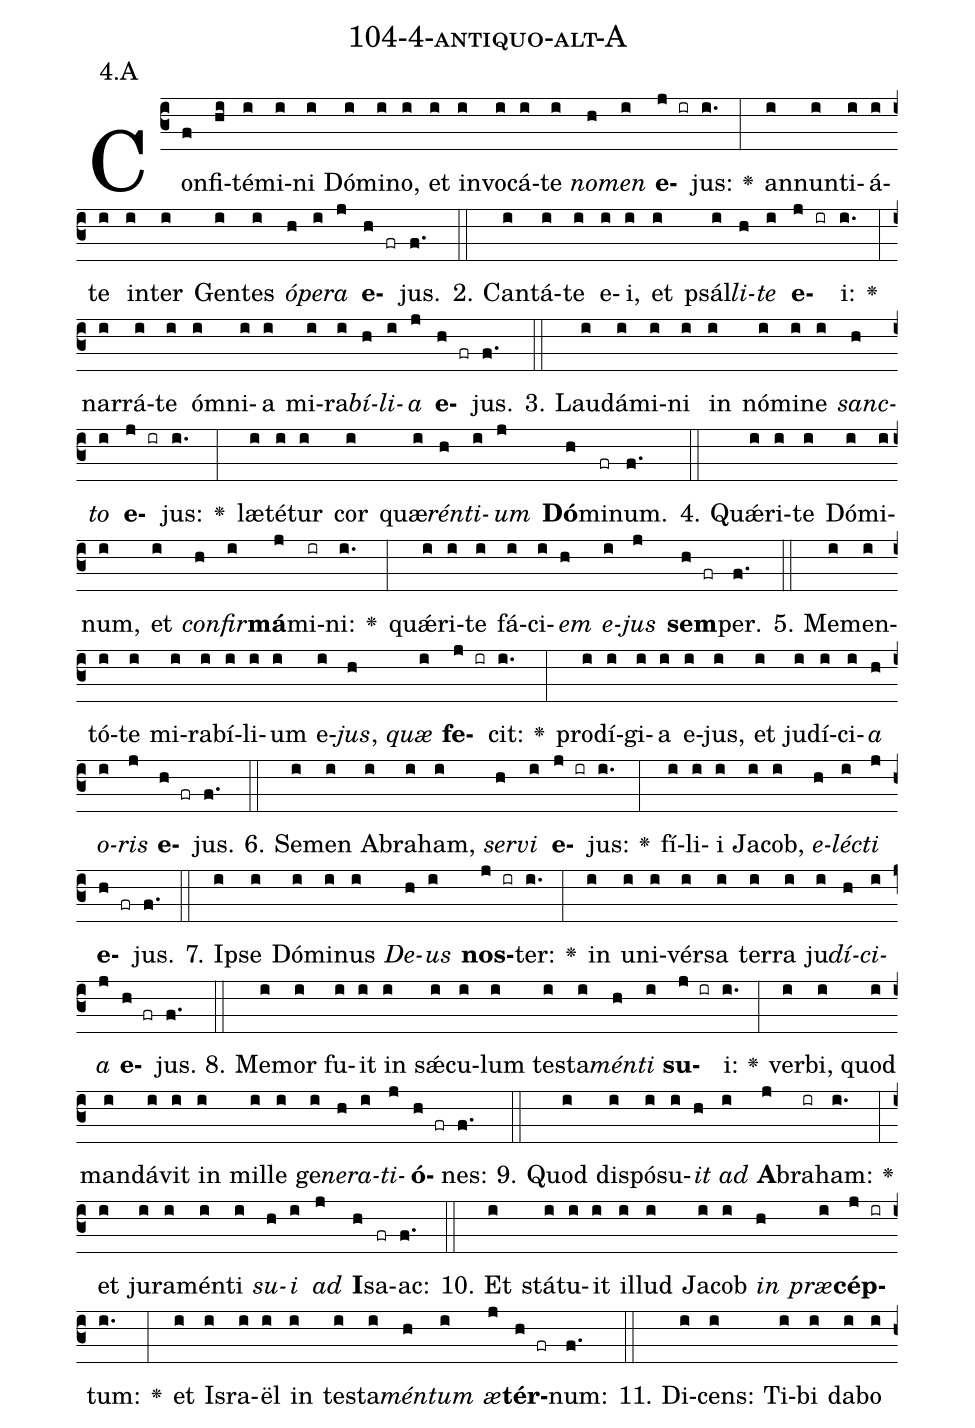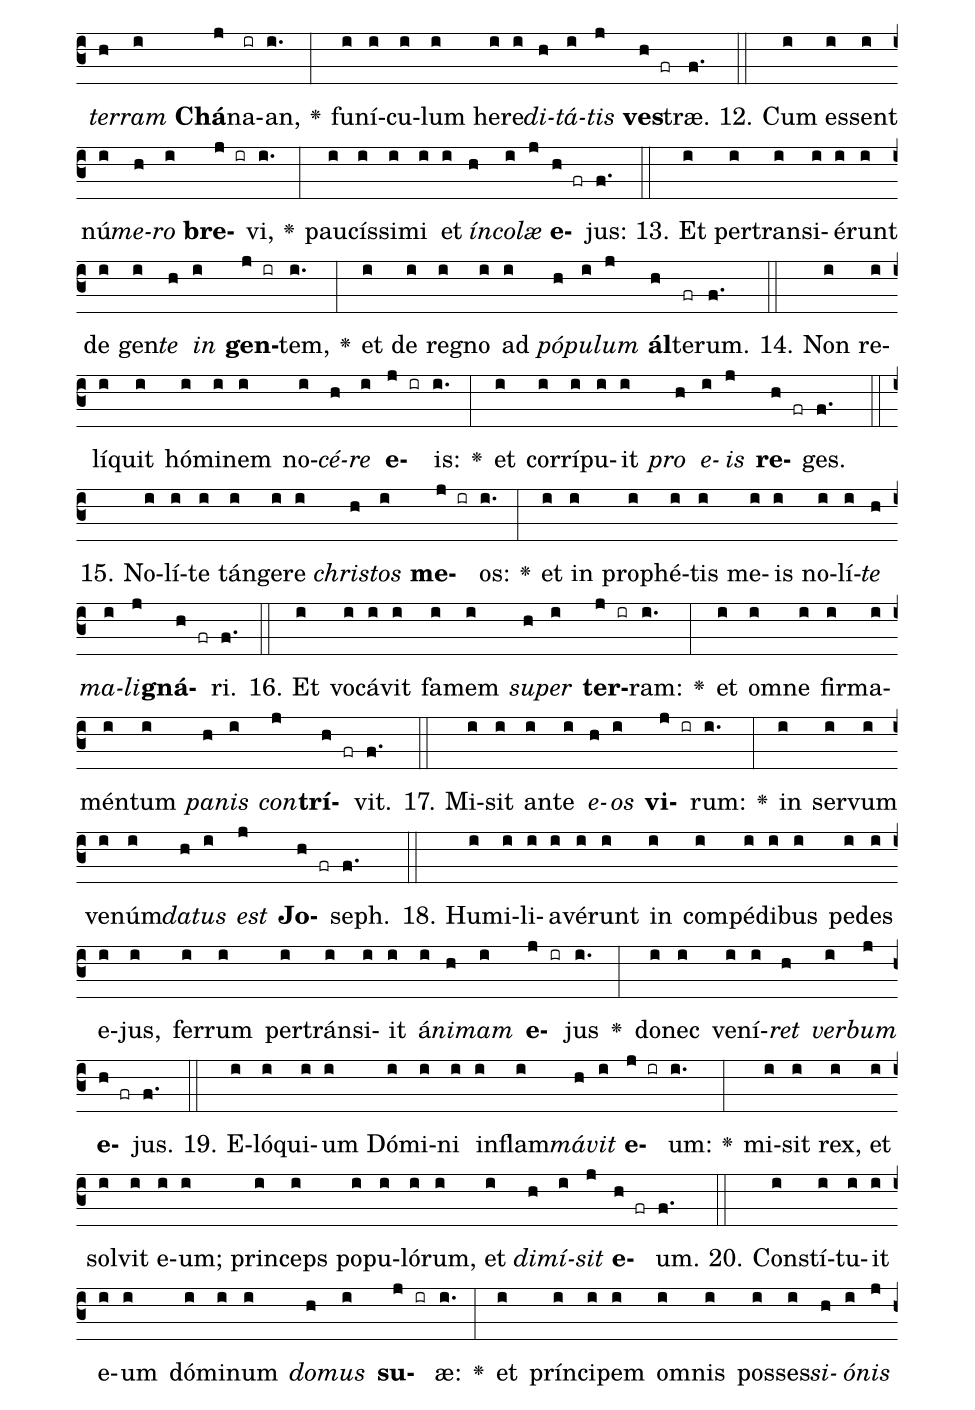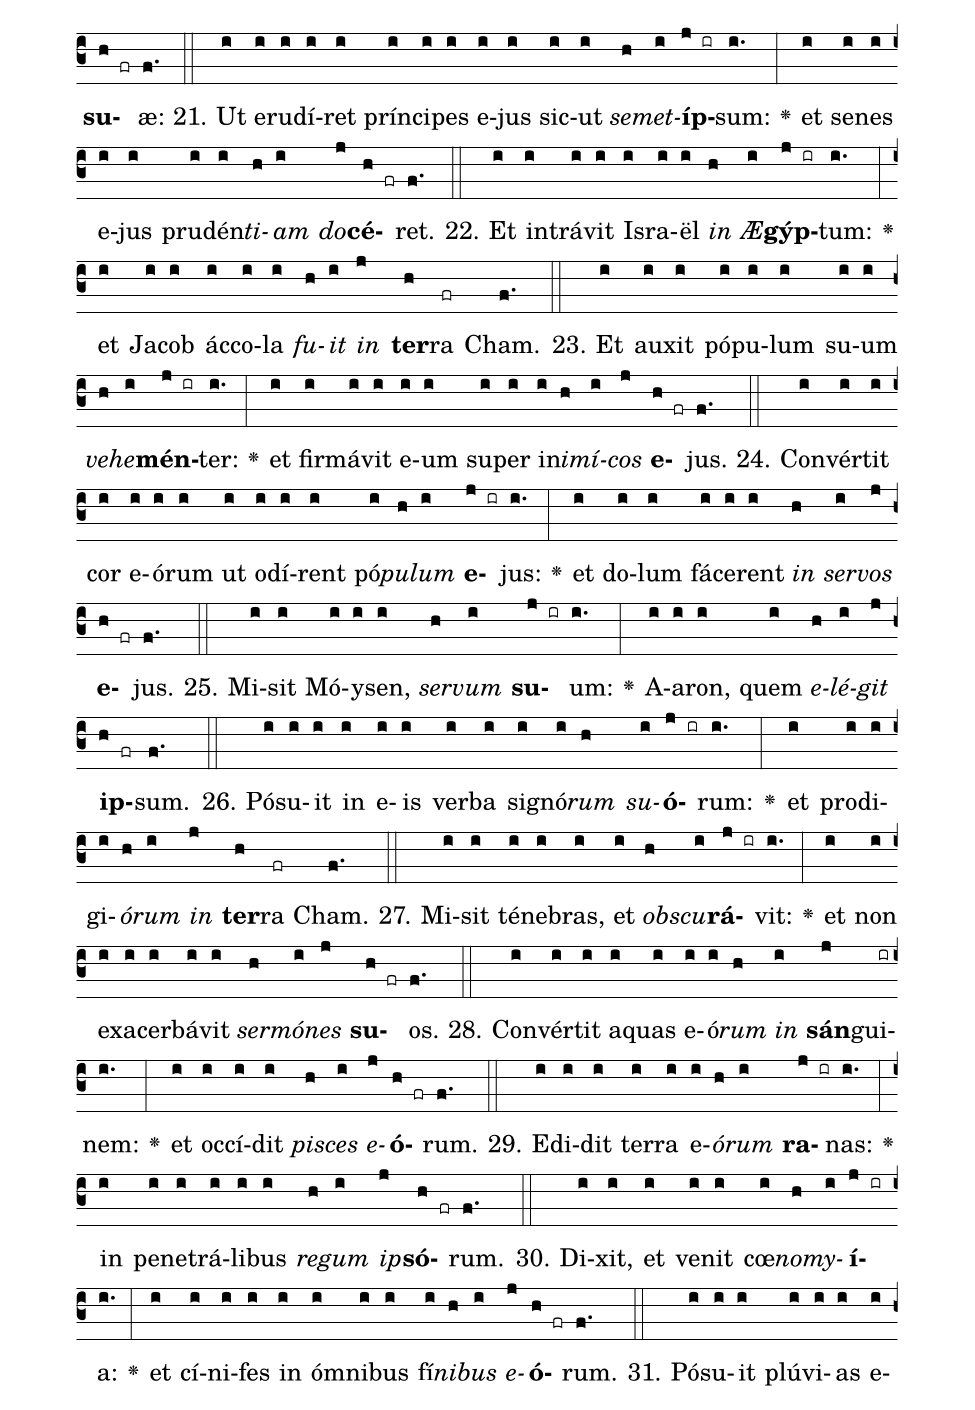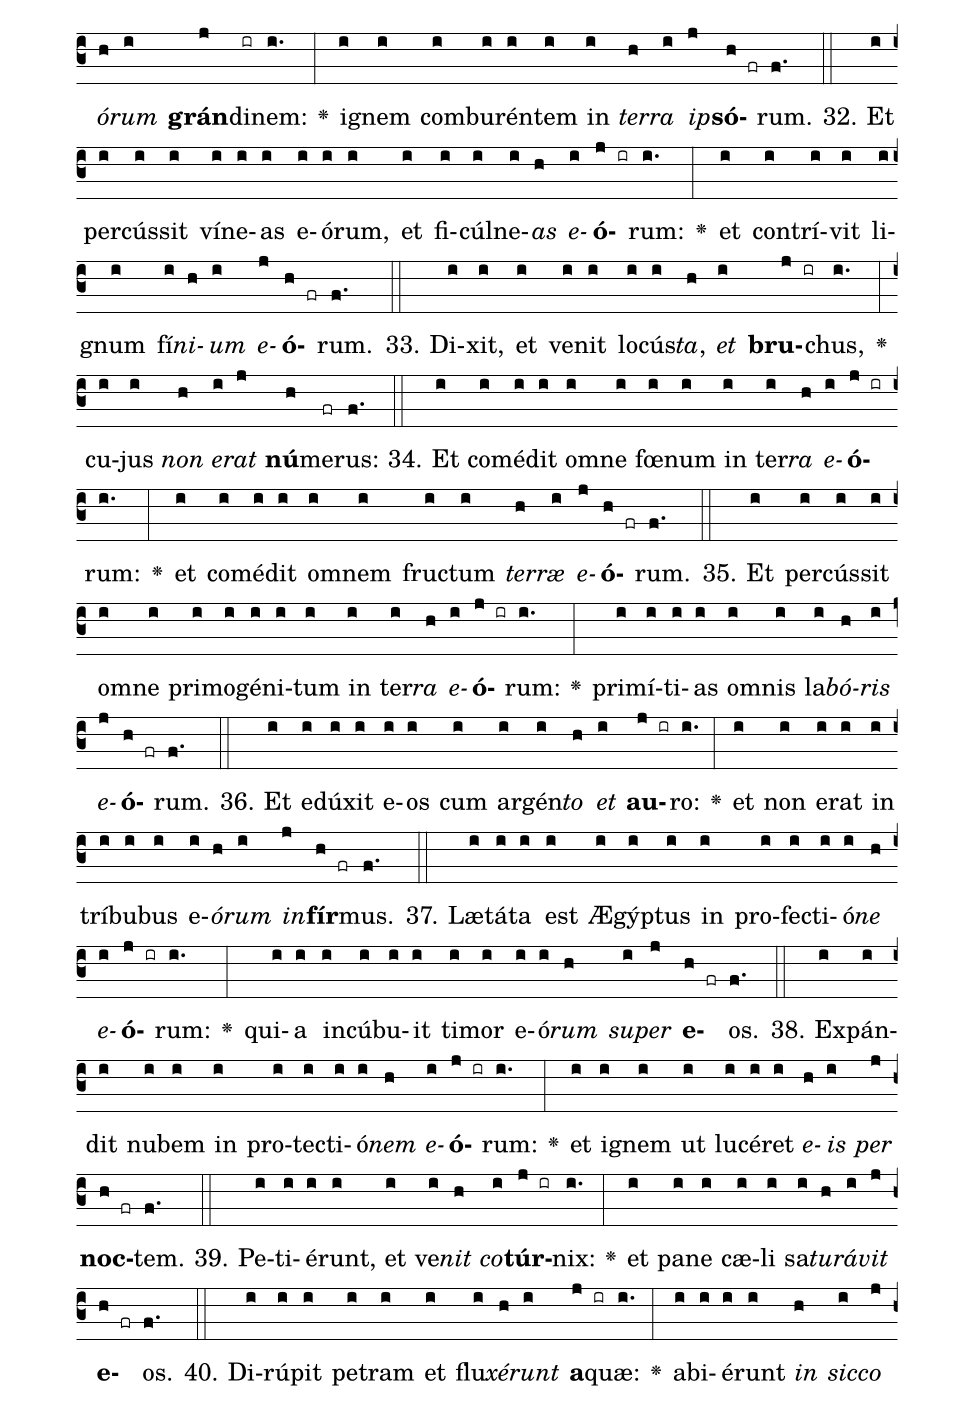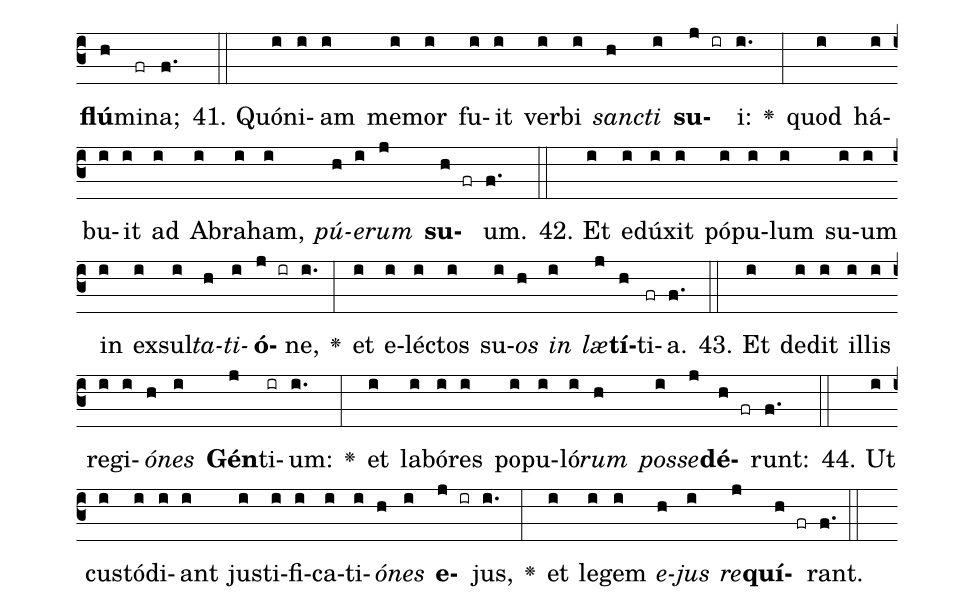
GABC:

name: 104-4-antiquo-alt-A;
annotation: 4.A;
%%
(c3)Con(f)fi(hi)té(i)mi(i)ni(i) Dó(i)mi(i)no,(i) et(i) in(i)vo(i)cá(i)te(i) <i>no</i>(h)<i>men</i>(i) <b>e</b>(j ir)jus:(i.) <v>\greheightstar</v>(:) an(i)nun(i)ti(i)á(i)te(i) in(i)ter(i) Gen(i)tes(i) <i>ó</i>(h)<i>pe</i>(i)<i>ra</i>(j) <b>e</b>(h fr)jus.(f.) (::)
2. Can(i)tá(i)te(i) e(i)i,(i) et(i) psál(i)<i>li</i>(h)<i>te</i>(i) <b>e</b>(j ir)i:(i.) <v>\greheightstar</v>(:) nar(i)rá(i)te(i) óm(i)ni(i)a(i) mi(i)ra(i)<i>bí</i>(h)<i>li</i>(i)<i>a</i>(j) <b>e</b>(h fr)jus.(f.) (::)
3. Lau(i)dá(i)mi(i)ni(i) in(i) nó(i)mi(i)ne(i) <i>sanc</i>(h)<i>to</i>(i) <b>e</b>(j ir)jus:(i.) <v>\greheightstar</v>(:) læ(i)té(i)tur(i) cor(i) quæ(i)<i>rén</i>(h)<i>ti</i>(i)<i>um</i>(j) <b>Dó</b>(h)mi(fr)num.(f.) (::)
4. Quǽ(i)ri(i)te(i) Dó(i)mi(i)num,(i) et(i) <i>con</i>(h)<i>fir</i>(i)<b>má</b>(j)mi(ir)ni:(i.) <v>\greheightstar</v>(:) quǽ(i)ri(i)te(i) fá(i)ci(i)<i>em</i>(h) <i>e</i>(i)<i>jus</i>(j) <b>sem</b>(h fr)per.(f.) (::)
5. Me(i)men(i)tó(i)te(i) mi(i)ra(i)bí(i)li(i)um(i) e(i)<i>jus</i>,(h) <i>quæ</i>(i) <b>fe</b>(j ir)cit:(i.) <v>\greheightstar</v>(:) prod(i)í(i)gi(i)a(i) e(i)jus,(i) et(i) ju(i)dí(i)ci(i)<i>a</i>(h) <i>o</i>(i)<i>ris</i>(j) <b>e</b>(h fr)jus.(f.) (::)
6. Se(i)men(i) A(i)bra(i)ham,(i) <i>ser</i>(h)<i>vi</i>(i) <b>e</b>(j ir)jus:(i.) <v>\greheightstar</v>(:) fí(i)li(i)i(i) Ja(i)cob,(i) <i>e</i>(h)<i>léc</i>(i)<i>ti</i>(j) <b>e</b>(h fr)jus.(f.) (::)
7. Ip(i)se(i) Dó(i)mi(i)nus(i) <i>De</i>(h)<i>us</i>(i) <b>nos</b>(j ir)ter:(i.) <v>\greheightstar</v>(:) in(i) u(i)ni(i)vér(i)sa(i) ter(i)ra(i) ju(i)<i>dí</i>(h)<i>ci</i>(i)<i>a</i>(j) <b>e</b>(h fr)jus.(f.) (::)
8. Me(i)mor(i) fu(i)it(i) in(i) sǽ(i)cu(i)lum(i) tes(i)ta(i)<i>mén</i>(h)<i>ti</i>(i) <b>su</b>(j ir)i:(i.) <v>\greheightstar</v>(:) ver(i)bi,(i) quod(i) man(i)dá(i)vit(i) in(i) mil(i)le(i) ge(i)<i>ne</i>(h)<i>ra</i>(i)<i>ti</i>(j)<b>ó</b>(h fr)nes:(f.) (::)
9. Quod(i) dis(i)pó(i)su(i)<i>it</i>(h) <i>ad</i>(i) <b>A</b>(j)bra(ir)ham:(i.) <v>\greheightstar</v>(:) et(i) ju(i)ra(i)mén(i)ti(i) <i>su</i>(h)<i>i</i>(i) <i>ad</i>(j) <b>I</b>(h)sa(fr)ac:(f.) (::)
10. Et(i) stá(i)tu(i)it(i) il(i)lud(i) Ja(i)cob(i) <i>in</i>(h) <i>præ</i>(i)<b>cép</b>(j ir)tum:(i.) <v>\greheightstar</v>(:) et(i) Is(i)ra(i)ël(i) in(i) tes(i)ta(i)<i>mén</i>(h)<i>tum</i>(i) <i>æ</i>(j)<b>tér</b>(h fr)num:(f.) (::)
11. Di(i)cens:(i) Ti(i)bi(i) da(i)bo(i) <i>ter</i>(h)<i>ram</i>(i) <b>Chá</b>(j)na(ir)an,(i.) <v>\greheightstar</v>(:) fu(i)ní(i)cu(i)lum(i) he(i)re(i)<i>di</i>(h)<i>tá</i>(i)<i>tis</i>(j) <b>ves</b>(h fr)træ.(f.) (::)
12. Cum(i) es(i)sent(i) nú(i)<i>me</i>(h)<i>ro</i>(i) <b>bre</b>(j ir)vi,(i.) <v>\greheightstar</v>(:) pau(i)cís(i)si(i)mi(i) et(i) <i>ín</i>(h)<i>co</i>(i)<i>læ</i>(j) <b>e</b>(h fr)jus:(f.) (::)
13. Et(i) per(i)trans(i)i(i)é(i)runt(i) de(i) gen(i)<i>te</i>(h) <i>in</i>(i) <b>gen</b>(j ir)tem,(i.) <v>\greheightstar</v>(:) et(i) de(i) re(i)gno(i) ad(i) <i>pó</i>(h)<i>pu</i>(i)<i>lum</i>(j) <b>ál</b>(h)te(fr)rum.(f.) (::)
14. Non(i) re(i)lí(i)quit(i) hó(i)mi(i)nem(i) no(i)<i>cé</i>(h)<i>re</i>(i) <b>e</b>(j ir)is:(i.) <v>\greheightstar</v>(:) et(i) cor(i)rí(i)pu(i)it(i) <i>pro</i>(h) <i>e</i>(i)<i>is</i>(j) <b>re</b>(h fr)ges.(f.) (::)
15. No(i)lí(i)te(i) tán(i)ge(i)re(i) <i>chris</i>(h)<i>tos</i>(i) <b>me</b>(j ir)os:(i.) <v>\greheightstar</v>(:) et(i) in(i) pro(i)phé(i)tis(i) me(i)is(i) no(i)lí(i)<i>te</i>(h) <i>ma</i>(i)<i>li</i>(j)<b>gná</b>(h fr)ri.(f.) (::)
16. Et(i) vo(i)cá(i)vit(i) fa(i)mem(i) <i>su</i>(h)<i>per</i>(i) <b>ter</b>(j ir)ram:(i.) <v>\greheightstar</v>(:) et(i) om(i)ne(i) fir(i)ma(i)mén(i)tum(i) <i>pa</i>(h)<i>nis</i>(i) <i>con</i>(j)<b>trí</b>(h fr)vit.(f.) (::)
17. Mi(i)sit(i) an(i)te(i) <i>e</i>(h)<i>os</i>(i) <b>vi</b>(j ir)rum:(i.) <v>\greheightstar</v>(:) in(i) ser(i)vum(i) ve(i)núm(i)<i>da</i>(h)<i>tus</i>(i) <i>est</i>(j) <b>Jo</b>(h fr)seph.(f.) (::)
18. Hu(i)mi(i)li(i)a(i)vé(i)runt(i) in(i) com(i)pé(i)di(i)bus(i) pe(i)des(i) e(i)jus,(i) fer(i)rum(i) per(i)tráns(i)i(i)it(i) á(i)<i>ni</i>(h)<i>mam</i>(i) <b>e</b>(j ir)jus(i.) <v>\greheightstar</v>(:) do(i)nec(i) ve(i)ní(i)<i>ret</i>(h) <i>ver</i>(i)<i>bum</i>(j) <b>e</b>(h fr)jus.(f.) (::)
19. E(i)ló(i)qui(i)um(i) Dó(i)mi(i)ni(i) in(i)flam(i)<i>má</i>(h)<i>vit</i>(i) <b>e</b>(j ir)um:(i.) <v>\greheightstar</v>(:) mi(i)sit(i) rex,(i) et(i) sol(i)vit(i) e(i)um;(i) prin(i)ceps(i) po(i)pu(i)ló(i)rum,(i) et(i) <i>di</i>(h)<i>mí</i>(i)<i>sit</i>(j) <b>e</b>(h fr)um.(f.) (::)
20. Con(i)stí(i)tu(i)it(i) e(i)um(i) dó(i)mi(i)num(i) <i>do</i>(h)<i>mus</i>(i) <b>su</b>(j ir)æ:(i.) <v>\greheightstar</v>(:) et(i) prín(i)ci(i)pem(i) om(i)nis(i) pos(i)ses(i)<i>si</i>(h)<i>ó</i>(i)<i>nis</i>(j) <b>su</b>(h fr)æ:(f.) (::)
21. Ut(i) e(i)ru(i)dí(i)ret(i) prín(i)ci(i)pes(i) e(i)jus(i) sic(i)ut(i) <i>se</i>(h)<i>met</i>(i)<b>íp</b>(j ir)sum:(i.) <v>\greheightstar</v>(:) et(i) se(i)nes(i) e(i)jus(i) pru(i)dén(i)<i>ti</i>(h)<i>am</i>(i) <i>do</i>(j)<b>cé</b>(h fr)ret.(f.) (::)
22. Et(i) in(i)trá(i)vit(i) Is(i)ra(i)ël(i) <i>in</i>(h) <i>Æ</i>(i)<b>gýp</b>(j ir)tum:(i.) <v>\greheightstar</v>(:) et(i) Ja(i)cob(i) ác(i)co(i)la(i) <i>fu</i>(h)<i>it</i>(i) <i>in</i>(j) <b>ter</b>(h)ra(fr) Cham.(f.) (::)
23. Et(i) au(i)xit(i) pó(i)pu(i)lum(i) su(i)um(i) <i>ve</i>(h)<i>he</i>(i)<b>mén</b>(j ir)ter:(i.) <v>\greheightstar</v>(:) et(i) fir(i)má(i)vit(i) e(i)um(i) su(i)per(i) in(i)<i>i</i>(h)<i>mí</i>(i)<i>cos</i>(j) <b>e</b>(h fr)jus.(f.) (::)
24. Con(i)vér(i)tit(i) cor(i) e(i)ó(i)rum(i) ut(i) o(i)dí(i)rent(i) pó(i)<i>pu</i>(h)<i>lum</i>(i) <b>e</b>(j ir)jus:(i.) <v>\greheightstar</v>(:) et(i) do(i)lum(i) fá(i)ce(i)rent(i) <i>in</i>(h) <i>ser</i>(i)<i>vos</i>(j) <b>e</b>(h fr)jus.(f.) (::)
25. Mi(i)sit(i) Mó(i)y(i)sen,(i) <i>ser</i>(h)<i>vum</i>(i) <b>su</b>(j ir)um:(i.) <v>\greheightstar</v>(:) A(i)a(i)ron,(i) quem(i) <i>e</i>(h)<i>lé</i>(i)<i>git</i>(j) <b>ip</b>(h fr)sum.(f.) (::)
26. Pó(i)su(i)it(i) in(i) e(i)is(i) ver(i)ba(i) si(i)gnó(i)<i>rum</i>(h) <i>su</i>(i)<b>ó</b>(j ir)rum:(i.) <v>\greheightstar</v>(:) et(i) prod(i)i(i)gi(i)<i>ó</i>(h)<i>rum</i>(i) <i>in</i>(j) <b>ter</b>(h)ra(fr) Cham.(f.) (::)
27. Mi(i)sit(i) té(i)ne(i)bras,(i) et(i) <i>obs</i>(h)<i>cu</i>(i)<b>rá</b>(j ir)vit:(i.) <v>\greheightstar</v>(:) et(i) non(i) ex(i)a(i)cer(i)bá(i)vit(i) <i>ser</i>(h)<i>mó</i>(i)<i>nes</i>(j) <b>su</b>(h fr)os.(f.) (::)
28. Con(i)vér(i)tit(i) a(i)quas(i) e(i)ó(i)<i>rum</i>(h) <i>in</i>(i) <b>sán</b>(j)gui(ir)nem:(i.) <v>\greheightstar</v>(:) et(i) oc(i)cí(i)dit(i) <i>pi</i>(h)<i>sces</i>(i) <i>e</i>(j)<b>ó</b>(h fr)rum.(f.) (::)
29. E(i)di(i)dit(i) ter(i)ra(i) e(i)<i>ó</i>(h)<i>rum</i>(i) <b>ra</b>(j ir)nas:(i.) <v>\greheightstar</v>(:) in(i) pe(i)ne(i)trá(i)li(i)bus(i) <i>re</i>(h)<i>gum</i>(i) <i>ip</i>(j)<b>só</b>(h fr)rum.(f.) (::)
30. Di(i)xit,(i) et(i) ve(i)nit(i) cœ(i)<i>no</i>(h)<i>my</i>(i)<b>í</b>(j ir)a:(i.) <v>\greheightstar</v>(:) et(i) cí(i)ni(i)fes(i) in(i) óm(i)ni(i)bus(i) fí(i)<i>ni</i>(h)<i>bus</i>(i) <i>e</i>(j)<b>ó</b>(h fr)rum.(f.) (::)
31. Pó(i)su(i)it(i) plú(i)vi(i)as(i) e(i)<i>ó</i>(h)<i>rum</i>(i) <b>grán</b>(j)di(ir)nem:(i.) <v>\greheightstar</v>(:) i(i)gnem(i) com(i)bu(i)rén(i)tem(i) in(i) <i>ter</i>(h)<i>ra</i>(i) <i>ip</i>(j)<b>só</b>(h fr)rum.(f.) (::)
32. Et(i) per(i)cús(i)sit(i) ví(i)ne(i)as(i) e(i)ó(i)rum,(i) et(i) fi(i)cúl(i)ne(i)<i>as</i>(h) <i>e</i>(i)<b>ó</b>(j ir)rum:(i.) <v>\greheightstar</v>(:) et(i) con(i)trí(i)vit(i) li(i)gnum(i) fí(i)<i>ni</i>(h)<i>um</i>(i) <i>e</i>(j)<b>ó</b>(h fr)rum.(f.) (::)
33. Di(i)xit,(i) et(i) ve(i)nit(i) lo(i)cús(i)<i>ta</i>,(h) <i>et</i>(i) <b>bru</b>(j ir)chus,(i.) <v>\greheightstar</v>(:) cu(i)jus(i) <i>non</i>(h) <i>e</i>(i)<i>rat</i>(j) <b>nú</b>(h)me(fr)rus:(f.) (::)
34. Et(i) com(i)é(i)dit(i) om(i)ne(i) fœ(i)num(i) in(i) ter(i)<i>ra</i>(h) <i>e</i>(i)<b>ó</b>(j ir)rum:(i.) <v>\greheightstar</v>(:) et(i) com(i)é(i)dit(i) om(i)nem(i) fruc(i)tum(i) <i>ter</i>(h)<i>ræ</i>(i) <i>e</i>(j)<b>ó</b>(h fr)rum.(f.) (::)
35. Et(i) per(i)cús(i)sit(i) om(i)ne(i) pri(i)mo(i)gé(i)ni(i)tum(i) in(i) ter(i)<i>ra</i>(h) <i>e</i>(i)<b>ó</b>(j ir)rum:(i.) <v>\greheightstar</v>(:) pri(i)mí(i)ti(i)as(i) om(i)nis(i) la(i)<i>bó</i>(h)<i>ris</i>(i) <i>e</i>(j)<b>ó</b>(h fr)rum.(f.) (::)
36. Et(i) e(i)dú(i)xit(i) e(i)os(i) cum(i) ar(i)gén(i)<i>to</i>(h) <i>et</i>(i) <b>au</b>(j ir)ro:(i.) <v>\greheightstar</v>(:) et(i) non(i) e(i)rat(i) in(i) trí(i)bu(i)bus(i) e(i)<i>ó</i>(h)<i>rum</i>(i) <i>in</i>(j)<b>fír</b>(h fr)mus.(f.) (::)
37. Læ(i)tá(i)ta(i) est(i) Æ(i)gýp(i)tus(i) in(i) pro(i)fec(i)ti(i)ó(i)<i>ne</i>(h) <i>e</i>(i)<b>ó</b>(j ir)rum:(i.) <v>\greheightstar</v>(:) qui(i)a(i) in(i)cú(i)bu(i)it(i) ti(i)mor(i) e(i)ó(i)<i>rum</i>(h) <i>su</i>(i)<i>per</i>(j) <b>e</b>(h fr)os.(f.) (::)
38. Ex(i)pán(i)dit(i) nu(i)bem(i) in(i) pro(i)tec(i)ti(i)ó(i)<i>nem</i>(h) <i>e</i>(i)<b>ó</b>(j ir)rum:(i.) <v>\greheightstar</v>(:) et(i) i(i)gnem(i) ut(i) lu(i)cé(i)ret(i) <i>e</i>(h)<i>is</i>(i) <i>per</i>(j) <b>noc</b>(h fr)tem.(f.) (::)
39. Pe(i)ti(i)é(i)runt,(i) et(i) ve(i)<i>nit</i>(h) <i>co</i>(i)<b>túr</b>(j ir)nix:(i.) <v>\greheightstar</v>(:) et(i) pa(i)ne(i) cæ(i)li(i) sa(i)<i>tu</i>(h)<i>rá</i>(i)<i>vit</i>(j) <b>e</b>(h fr)os.(f.) (::)
40. Di(i)rú(i)pit(i) pe(i)tram(i) et(i) flu(i)<i>xé</i>(h)<i>runt</i>(i) <b>a</b>(j ir)quæ:(i.) <v>\greheightstar</v>(:) ab(i)i(i)é(i)runt(i) <i>in</i>(h) <i>sic</i>(i)<i>co</i>(j) <b>flú</b>(h)mi(fr)na;(f.) (::)
41. Quón(i)i(i)am(i) me(i)mor(i) fu(i)it(i) ver(i)bi(i) <i>sanc</i>(h)<i>ti</i>(i) <b>su</b>(j ir)i:(i.) <v>\greheightstar</v>(:) quod(i) há(i)bu(i)it(i) ad(i) A(i)bra(i)ham,(i) <i>pú</i>(h)<i>e</i>(i)<i>rum</i>(j) <b>su</b>(h fr)um.(f.) (::)
42. Et(i) e(i)dú(i)xit(i) pó(i)pu(i)lum(i) su(i)um(i) in(i) ex(i)sul(i)<i>ta</i>(h)<i>ti</i>(i)<b>ó</b>(j ir)ne,(i.) <v>\greheightstar</v>(:) et(i) e(i)léc(i)tos(i) su(i)<i>os</i>(h) <i>in</i>(i) <i>læ</i>(j)<b>tí</b>(h)ti(fr)a.(f.) (::)
43. Et(i) de(i)dit(i) il(i)lis(i) re(i)gi(i)<i>ó</i>(h)<i>nes</i>(i) <b>Gén</b>(j)ti(ir)um:(i.) <v>\greheightstar</v>(:) et(i) la(i)bó(i)res(i) po(i)pu(i)ló(i)<i>rum</i>(h) <i>pos</i>(i)<i>se</i>(j)<b>dé</b>(h fr)runt:(f.) (::)
44. Ut(i) cus(i)tó(i)di(i)ant(i) jus(i)ti(i)fi(i)ca(i)ti(i)<i>ó</i>(h)<i>nes</i>(i) <b>e</b>(j ir)jus,(i.) <v>\greheightstar</v>(:) et(i) le(i)gem(i) <i>e</i>(h)<i>jus</i>(i) <i>re</i>(j)<b>quí</b>(h fr)rant.(f.) (::)
